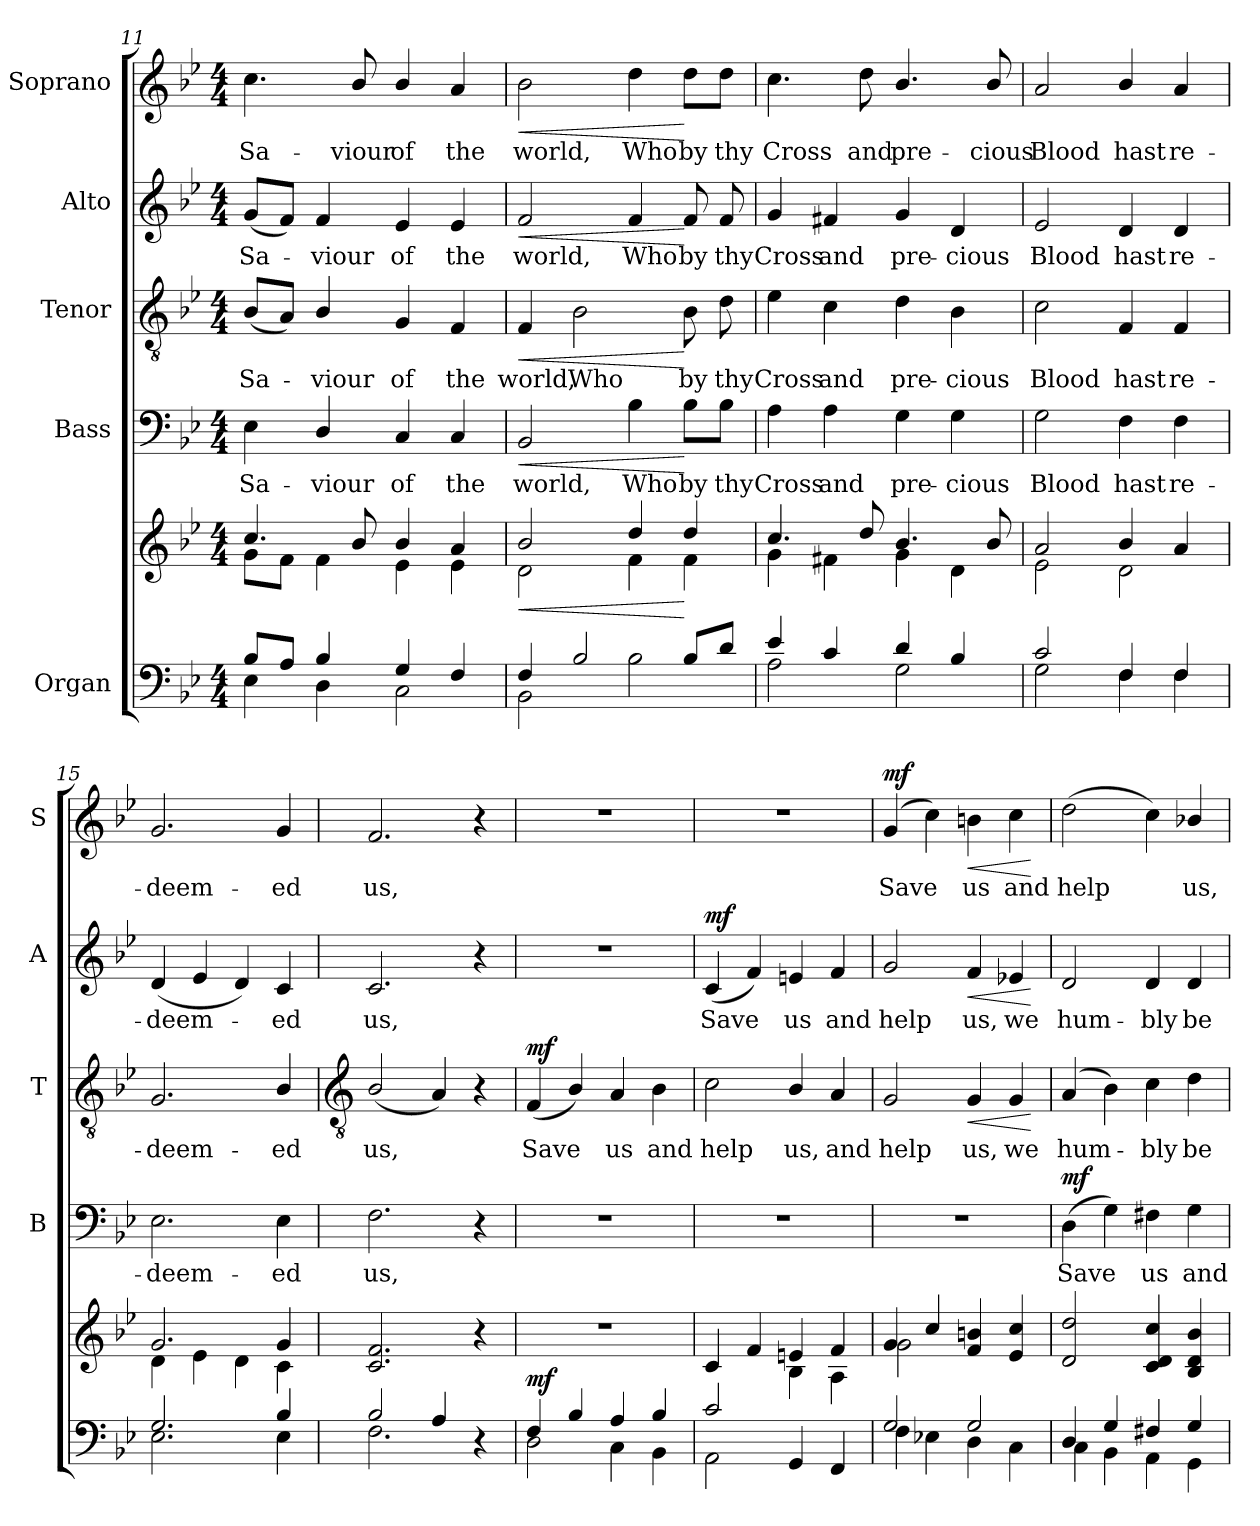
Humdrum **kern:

**kern	**kern	**dynam	**kern	**text	**dynam	**kern	**text	**dynam	**kern	**text	**dynam	**kern	**text	**dynam
*part5	*part5	*part5	*part4	*part4	*part4	*part3	*part3	*part3	*part2	*part2	*part2	*part1	*part1	*part1
*staff6	*staff5	*staff5/6	*staff4	*staff4	*staff4	*staff3	*staff3	*staff3	*staff2	*staff2	*staff2	*staff1	*staff1	*staff1
*I"Organ	*	*	*I"Bass	*	*	*I"Tenor	*	*	*I"Alto	*	*	*I"Soprano	*	*
*	*	*	*I'B	*	*	*I'T	*	*	*I'A	*	*	*I'S	*	*
!!LO:LB:g=z
*clefF4	*clefG2	*	*clefF4	*	*	*clefGv2	*	*	*clefG2	*	*	*clefG2	*	*
*k[b-e-]	*k[b-e-]	*	*k[b-e-]	*	*	*k[b-e-]	*	*	*k[b-e-]	*	*	*k[b-e-]	*	*
*B-:	*B-:	*	*B-:	*	*	*B-:	*	*	*B-:	*	*	*B-:	*	*
*M4/4	*M4/4	*	*M4/4	*	*	*M4/4	*	*	*M4/4	*	*	*M4/4	*	*
=11	=11	=11	=11	=11	=11	=11	=11	=11	=11	=11	=11	=11	=11	=11
*^	*^	*	*	*	*	*	*	*	*	*	*	*	*	*
!	!	!	!	!	!	!LO:LY:b	!	!	!LO:LY:b	!	!	!LO:LY:b	!	!	!LO:LY:b	!
8B-/L	4E-\	4.cc/	8g\L	.	4E-	Sa-	.	(<8B-L	Sa-	.	(<8gL	Sa-	.	4.cc	Sa-	.
8A/J	.	.	8f\J	.	.	.	.	8AJ)	.	.	8fJ)	.	.	.	.	.
!	!	!	!	!	!	!LO:LY:b	!	!	!LO:LY:b	!	!	!LO:LY:b	!	!	!	!
4B-/	4D\	.	4f\	.	4D/	-viour	.	4B-/	viour	.	4f	viour	.	.	.	.
!	!	!	!	!	!	!	!	!	!	!	!	!	!	!	!LO:LY:b	!
.	.	8b-/	.	.	.	.	.	.	.	.	.	.	.	8b-/	-viour	.
!	!	!	!	!	!	!LO:LY:b	!	!	!LO:LY:b	!	!	!LO:LY:b	!	!	!LO:LY:b	!
4G/	2C\	4b-/	4e-\	.	4C	of	.	4G	of	.	4e-	of	.	4b-/	of	.
!	!	!	!	!	!	!LO:LY:b	!	!	!LO:LY:b	!	!	!LO:LY:b	!	!	!LO:LY:b	!
4F/	.	4a/	4e-\	.	4C	the	.	4F	the	.	4e-	the	.	4a	the	.
=12	=12	=12	=12	=12	=12	=12	=12	=12	=12	=12	=12	=12	=12	=12	=12	=12
!	!	!	!	!LO:HP:b	!	!LO:LY:b	!LO:HP:b	!	!LO:LY:b	!LO:HP:b	!	!LO:LY:b	!LO:HP:b	!	!LO:LY:b	!LO:HP:b
4F/	2BB-\	2b-/	2d\	<	2BB-	world,	<	4F	world,	<	2f	world,	<	2b-	world,	<
!	!	!	!	!	!	!	!	!	!LO:LY:b	!	!	!	!	!	!	!
2B-/	.	.	.	.	.	.	.	2B-	Who	.	.	.	.	.	.	.
!	!	!	!	!	!	!LO:LY:b	!	!	!	!	!	!LO:LY:b	!	!	!LO:LY:b	!
.	2B-\	4dd/	4f\	.	4B-	Who	.	.	.	.	4f	Who	.	4dd	Who	.
!	!	!	!	!	!	!LO:LY:b	!	!	!LO:LY:b	!	!	!LO:LY:b	!	!	!LO:LY:b	!
8B-/L	.	4dd/	4f\	[	8B-\L	by	[	8B-	by	[	8f	by	[	8dd\L	by	[
!	!	!	!	!	!	!LO:LY:b	!	!	!LO:LY:b	!	!	!LO:LY:b	!	!	!LO:LY:b	!
8d/J	.	.	.	.	8B-\J	thy	.	8d	thy	.	8f	thy	.	8dd\J	thy	.
=13	=13	=13	=13	=13	=13	=13	=13	=13	=13	=13	=13	=13	=13	=13	=13	=13
!	!	!	!	!	!	!LO:LY:b	!	!	!LO:LY:b	!	!	!LO:LY:b	!	!	!LO:LY:b	!
4e-/	2A\	4.cc/	4g\	.	4A	Cross	.	4e-	Cross	.	4g	Cross	.	4.cc	Cross	.
!	!	!	!	!	!	!LO:LY:b	!	!	!LO:LY:b	!	!	!LO:LY:b	!	!	!	!
4c/	.	.	4f#X\	.	4A	and	.	4c	and	.	4f#X	and	.	.	.	.
!	!	!	!	!	!	!	!	!	!	!	!	!	!	!	!LO:LY:b	!
.	.	8dd/	.	.	.	.	.	.	.	.	.	.	.	8dd	and	.
!	!	!	!	!	!	!LO:LY:b	!	!	!LO:LY:b	!	!	!LO:LY:b	!	!	!LO:LY:b	!
4d/	2G\	4.b-/	4g\	.	4G	pre-	.	4d	pre-	.	4g	pre-	.	4.b-/	pre-	.
!	!	!	!	!	!	!LO:LY:b	!	!	!LO:LY:b	!	!	!LO:LY:b	!	!	!	!
4B-/	.	.	4d\	.	4G	-cious	.	4B-	-cious	.	4d	-cious	.	.	.	.
!	!	!	!	!	!	!	!	!	!	!	!	!	!	!	!LO:LY:b	!
.	.	8b-/	.	.	.	.	.	.	.	.	.	.	.	8b-/	-cious	.
=14	=14	=14	=14	=14	=14	=14	=14	=14	=14	=14	=14	=14	=14	=14	=14	=14
!	!	!	!	!	!	!LO:LY:b	!	!	!LO:LY:b	!	!	!LO:LY:b	!	!	!LO:LY:b	!
2c/	2G\	2a/	2e-\	.	2G	Blood	.	2c	Blood	.	2e-	Blood	.	2a	Blood	.
!	!	!	!	!	!	!LO:LY:b	!	!	!LO:LY:b	!	!	!LO:LY:b	!	!	!LO:LY:b	!
4F/	4F\	4b-/	2d\	.	4F	hast	.	4F	hast	.	4d	hast	.	4b-/	hast	.
!	!	!	!	!	!	!LO:LY:b	!	!	!LO:LY:b	!	!	!LO:LY:b	!	!	!LO:LY:b	!
4F/	4F\	4a/	.	.	4F	re-	.	4F	re-	.	4d	re-	.	4a	re-	.
=15	=15	=15	=15	=15	=15	=15	=15	=15	=15	=15	=15	=15	=15	=15	=15	=15
!	!	!	!	!	!	!LO:LY:b	!	!	!LO:LY:b	!	!	!LO:LY:b	!	!	!LO:LY:b	!
2.G/	2.E-\	2.g/	4d\	.	2.E-	-deem-	.	2.G	-deem-	.	(<4d	-deem-	.	2.g	-deem-	.
.	.	.	4e-\	.	.	.	.	.	.	.	4e-	.	.	.	.	.
.	.	.	4d\	.	.	.	.	.	.	.	4d)	.	.	.	.	.
!	!	!	!	!	!	!LO:LY:b	!	!	!LO:LY:b	!	!	!LO:LY:b	!	!	!LO:LY:b	!
4B-/	4E-\	4g/	4c\	.	4E-	-ed	.	4B-/	-ed	.	4c	ed	.	4g	-ed	.
!!LO:LB:g=z
=16	=16	=16	=16	=16	=16	=16	=16	=16	=16	=16	=16	=16	=16	=16	=16	=16
*	*	*	*	*	*	*	*	*clefGv2	*	*	*	*	*	*	*	*
!	!	!	!	!	!	!LO:LY:b	!	!	!LO:LY:b	!	!	!LO:LY:b	!	!	!LO:LY:b	!
2B-/	2.F\	2.c/ 2.f/	2ryy	.	2.F	us,	.	(<2B-/	us,	.	2.c	us,	.	2.f	us,	.
4A/	.	.	2ryy	.	.	.	.	4A)	.	.	.	.	.	.	.	.
4r	4ryy	4r	.	.	4r	.	.	4r	.	.	4r	.	.	4r	.	.
=17	=17	=17	=17	=17	=17	=17	=17	=17	=17	=17	=17	=17	=17	=17	=17	=17
!	!	!	!	!LO:DY:a=2	!	!	!	!	!LO:LY:b	!LO:DY:b	!	!	!	!	!	!
4F/	2D\	1r	2ryy	mf	1r	.	.	(<4F	Save	mf	1r	.	.	1r	.	.
4B-/	.	.	.	.	.	.	.	4B-/)	.	.	.	.	.	.	.	.
!	!	!	!	!	!	!	!	!	!LO:LY:b	!	!	!	!	!	!	!
4A/	4C\	.	2ryy	.	.	.	.	4A	us	.	.	.	.	.	.	.
!	!	!	!	!	!	!	!	!	!LO:LY:b	!	!	!	!	!	!	!
4B-/	4BB-\	.	.	.	.	.	.	4B-	and	.	.	.	.	.	.	.
=18	=18	=18	=18	=18	=18	=18	=18	=18	=18	=18	=18	=18	=18	=18	=18	=18
!	!	!	!	!	!	!	!	!	!LO:LY:b	!	!	!LO:LY:b	!LO:DY:b	!	!	!
2c/	2AA\	4c/	2ryy	.	1r	.	.	2c	help	.	(<4c	Save	mf	1r	.	.
.	.	4f/	.	.	.	.	.	.	.	.	4f)	.	.	.	.	.
!	!	!	!	!	!	!	!	!	!LO:LY:b	!	!	!LO:LY:b	!	!	!	!
4GG/	2ryy	4en/	4B-\	.	.	.	.	4B-/	us,	.	4en	us	.	.	.	.
!	!	!	!	!	!	!	!	!	!LO:LY:b	!	!	!LO:LY:b	!	!	!	!
4FF/	.	4f/	4A\	.	.	.	.	4A	and	.	4f	and	.	.	.	.
=19	=19	=19	=19	=19	=19	=19	=19	=19	=19	=19	=19	=19	=19	=19	=19	=19
!	!	!	!	!	!	!	!	!	!LO:LY:b	!	!	!LO:LY:b	!	!	!LO:LY:b	!LO:DY:b
2G/	4F\	4g/	2g\	.	1r	.	.	2G	help	.	2g	help	.	(<4g	Save	mf
.	4E-X\	4cc/	.	.	.	.	.	.	.	.	.	.	.	4cc)	.	.
!	!	!	!	!	!	!	!	!	!LO:LY:b	!LO:HP:b	!	!LO:LY:b	!LO:HP:b	!	!LO:LY:b	!LO:HP:b
2G/	4D\	4f/ 4bn/	2ryy	.	.	.	.	4G	us,	<	4f	us,	<	4bn	us	<
!	!	!	!	!	!	!	!	!	!LO:LY:b	!	!	!LO:LY:b	!	!	!LO:LY:b	!
.	4C\	4e-/ 4cc/	.	.	.	.	.	4G	we	.	4e-X	we	.	4cc	and	.
*v	*v	*	*	*	*	*	*	*	*	*	*	*	*	*	*	*
*	*v	*v	*	*	*	*	*	*	*	*	*	*	*	*	*
.	.	.	.	.	.	.	.	[	.	.	[	.	.	[
=20	=20	=20	=20	=20	=20	=20	=20	=20	=20	=20	=20	=20	=20	=20
*^	*^	*	*	*	*	*	*	*	*	*	*	*	*	*
!	!	!	!	!	!	!LO:LY:b	!LO:DY:b	!	!LO:LY:b	!	!	!LO:LY:b	!	!	!LO:LY:b	!
4D/	4C\	2d/ 2dd/	2ryy	.	(>4D	Save	mf	(<4A	hum-	.	2d	hum-	.	(>2dd	help	.
4G/	4BB-\	.	.	.	4G)	.	.	4B-)	.	.	.	.	.	.	.	.
!	!	!	!	!	!	!LO:LY:b	!	!	!LO:LY:b	!	!	!LO:LY:b	!	!	!	!
4F#X/	4AA\	4c/ 4d/ 4cc/	2ryy	.	4F#X	us	.	4c	-bly	.	4d	-bly	.	4cc)	.	.
!	!	!	!	!	!	!LO:LY:b	!	!	!LO:LY:b	!	!	!LO:LY:b	!	!	!LO:LY:b	!
4G/	4GG\	4B-/ 4d/ 4b-/	.	.	4G	and	.	4d	be-	.	4d	be-	.	4b-X/	us,	.
*v	*v	*	*	*	*	*	*	*	*	*	*	*	*	*	*	*
*	*v	*v	*	*	*	*	*	*	*	*	*	*	*	*	*
=	=	=	=	=	=	=	=	=	=	=	=	=	=	=
*-	*-	*-	*-	*-	*-	*-	*-	*-	*-	*-	*-	*-	*-	*-
